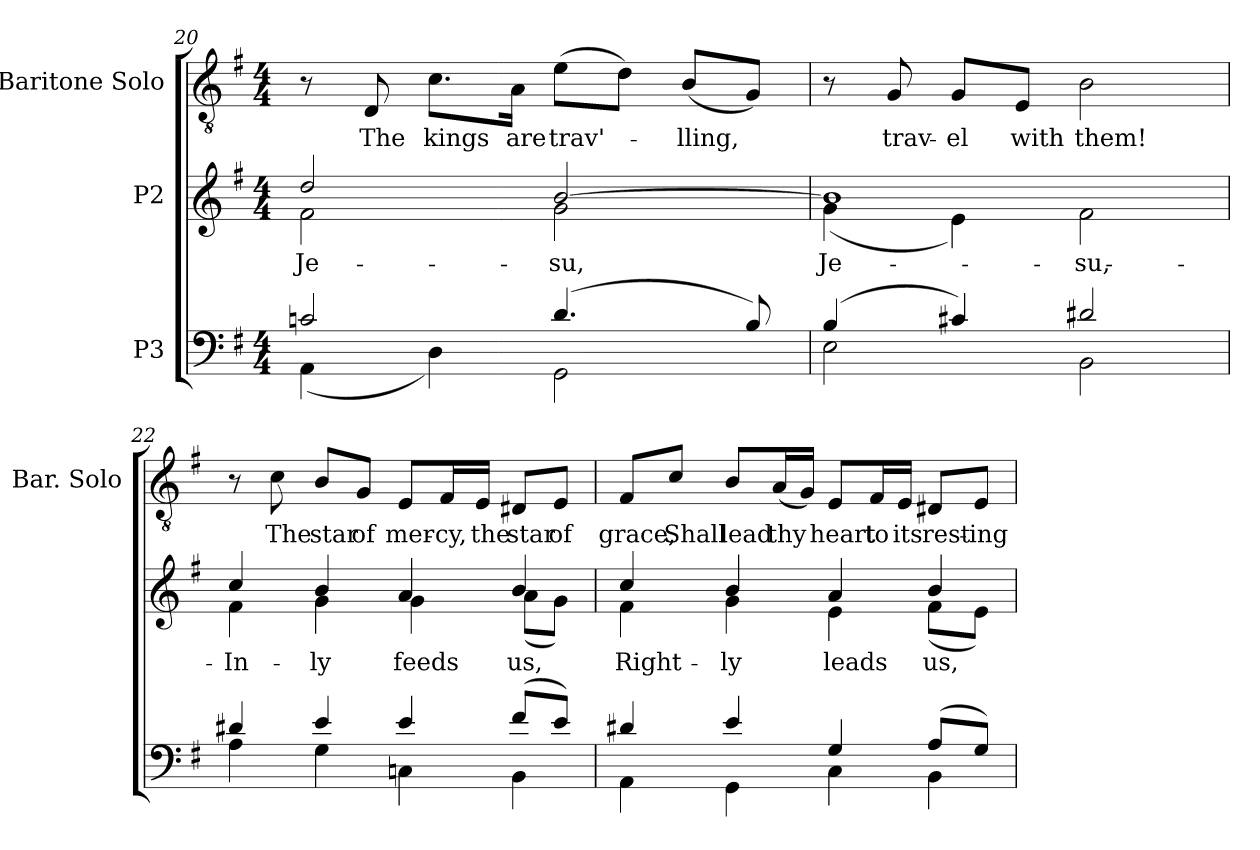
**kern	**kern	**text	**kern	**text
*part3	*part2	*part2	*part1	*part1
*staff3	*staff2	*staff2	*staff1	*staff1
*I"P3	*I"P2	*	*I"Baritone Solo	*
*	*	*	*I'Bar. Solo	*
!!LO:PB:g=z
*clefF4	*clefG2	*	*clefGv2	*
*k[f#]	*k[f#]	*	*k[f#]	*
*G:	*G:	*	*G:	*
*M4/4	*M4/4	*	*M4/4	*
=20	=20	=20	=20	=20
*^	*	*	*	*
!	!	!	!LO:LY:a:color=#000000	!	!
*	*	*^	*	*	*
!	!	!	!	!LO:LY:b:color=#000000	!	!
2cni/	(4AAi\	2ddi/	2f#i\	Je-	8r	.
!	!	!	!	!	!	!LO:LY:b:color=#000000
.	.	.	.	.	8Di/	The
!	!	!	!	!	!	!LO:LY:b:color=#000000
.	4Di\)	.	.	.	8.ci\L	kings
!	!	!	!	!	!	!LO:LY:b:color=#000000
.	.	.	.	.	16Ai\Jk	are
!	!	!	!	!LO:LY:a:color=#000000	!	!
!	!	!	!	!LO:LY:b:color=#000000	!	!
!	!	!	!	!	!	!LO:LY:b:color=#000000
(4.di/	2GGi\	[>2bi/	2gi\	-su,	(8ei\L	trav'-
.	.	.	.	.	8di\J)	.
!	!	!	!	!	!	!LO:LY:b:color=#000000
.	.	.	.	.	(8Bi/L	-lling,
8Bi/)	.	.	.	.	8Gi/J)	.
=21	=21	=21	=21	=21	=21	=21
!	!	!	!	!LO:LY:b:color=#000000	!	!
(4Bi/	2Ei\	1bi]	(4gi\	Je-	8r	.
!	!	!	!	!	!	!LO:LY:b:color=#000000
.	.	.	.	.	8Gi/	trav-
!	!	!	!	!	!	!LO:LY:b:color=#000000
4c#Xi/)	.	.	4ei\)	.	8Gi/L	-el
!	!	!	!	!	!	!LO:LY:b:color=#000000
.	.	.	.	.	8Ei/J	with
!	!	!	!	!LO:LY:b:color=#000000	!	!
!	!	!	!	!	!	!LO:LY:b:color=#000000
2d#Xi/	2BBi\	.	2f#i\	-su,	2Bi\	them!
!!LO:LB:g=z
=22	=22	=22	=22	=22	=22	=22
!	!	!	!	!LO:LY:b:color=#000000	!	!
4d#Xi/	4Ai\	4cci/	4f#i\	In-	8r	.
!	!	!	!	!	!	!LO:LY:b:color=#000000
.	.	.	.	.	8ci\	The
!	!	!	!	!LO:LY:b:color=#000000	!	!
!	!	!	!	!	!	!LO:LY:b:color=#000000
4ei/	4Gi\	4bi/	4gi\	-ly	8Bi/L	star
!	!	!	!	!	!	!LO:LY:b:color=#000000
.	.	.	.	.	8Gi/J	of
!	!	!	!	!LO:LY:b:color=#000000	!	!
!	!	!	!	!	!	!LO:LY:b:color=#000000
4ei/	4Cni\	4ai/	4gi\	feeds	8Ei/L	mer-
!	!	!	!	!	!	!LO:LY:b:color=#000000
.	.	.	.	.	16F#i/L	-cy,
!	!	!	!	!	!	!LO:LY:b:color=#000000
.	.	.	.	.	16Ei/JJ	the
!	!	!	!	!LO:LY:b:color=#000000	!	!
!	!	!	!	!	!	!LO:LY:b:color=#000000
(8f#i/L	4BBi\	4bi/	(8ai\L	us,	8D#Xi/L	star
!	!	!	!	!	!	!LO:LY:b:color=#000000
8ei/J)	.	.	8gi\J)	.	8Ei/J	of
=23	=23	=23	=23	=23	=23	=23
!	!	!	!	!LO:LY:b:color=#000000	!	!
!	!	!	!	!	!	!LO:LY:b:color=#000000
4d#Xi/	4AAi\	4cci/	4f#i\	Right-	8F#i/L	grace,
!	!	!	!	!	!	!LO:LY:b:color=#000000
.	.	.	.	.	8ci/J	Shall
!	!	!	!	!LO:LY:b:color=#000000	!	!
!	!	!	!	!	!	!LO:LY:b:color=#000000
4ei/	4GGi\	4bi/	4gi\	-ly	8Bi/L	lead
!	!	!	!	!	!	!LO:LY:b:color=#000000
.	.	.	.	.	(16Ai/L	thy
.	.	.	.	.	16Gi/JJ)	.
!	!	!	!	!LO:LY:b:color=#000000	!	!
!	!	!	!	!	!	!LO:LY:b:color=#000000
4Gi/	4Ci\	4ai/	4ei\	leads	8Ei/L	heart
!	!	!	!	!	!	!LO:LY:b:color=#000000
.	.	.	.	.	16F#i/L	to
!	!	!	!	!	!	!LO:LY:b:color=#000000
.	.	.	.	.	16Ei/JJ	its
!	!	!	!	!LO:LY:b:color=#000000	!	!
!	!	!	!	!	!	!LO:LY:b:color=#000000
(8Ai/L	4BBi\	4bi/	(8f#i\L	us,	8D#Xi/L	rest-
!	!	!	!	!	!	!LO:LY:b:color=#000000
8Gi/J)	.	.	8ei\J)	.	8Ei/J	-ing-
*v	*v	*	*	*	*	*
*	*v	*v	*	*	*
=	=	=	=	=
*-	*-	*-	*-	*-
